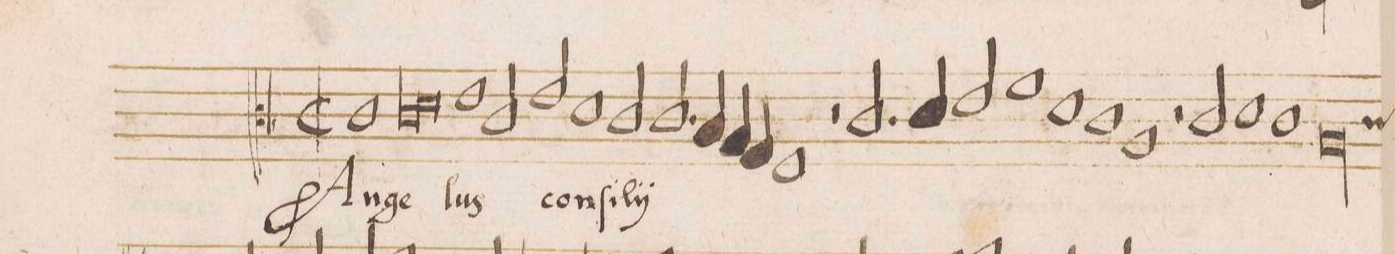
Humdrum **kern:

**kern	**text
*I""ALTUS	*
*clefC3	*
*k[b-]	*
*met(C|)	*
*M2/1	*
*2\right	*
1c	An-
*lig	*
1c	-ge-
=2-	=2-
1d	.
*Xlig	*
1e	-lus
=3-	=3-
2c/	.
2e/	con-
1d	-ſi-
=4-	=4-
2c/	-lij
2.c/	.
4B-/	.
4A/	.
4G/	.
=5-	=5-
1F	.
2r	.
2.c/	.
=6-	=6-
4d/	.
2e/	.
1f	.
=7-	=7-
1d	.
1c	.
=8-	=8-
1A	.
2r	.
2c/	.
=9-	=9-
1d	.
1c	.
=10-	=10-
*custos:c	*
00A	.
=11-	=11-
=12-	=12-
*-	*-
